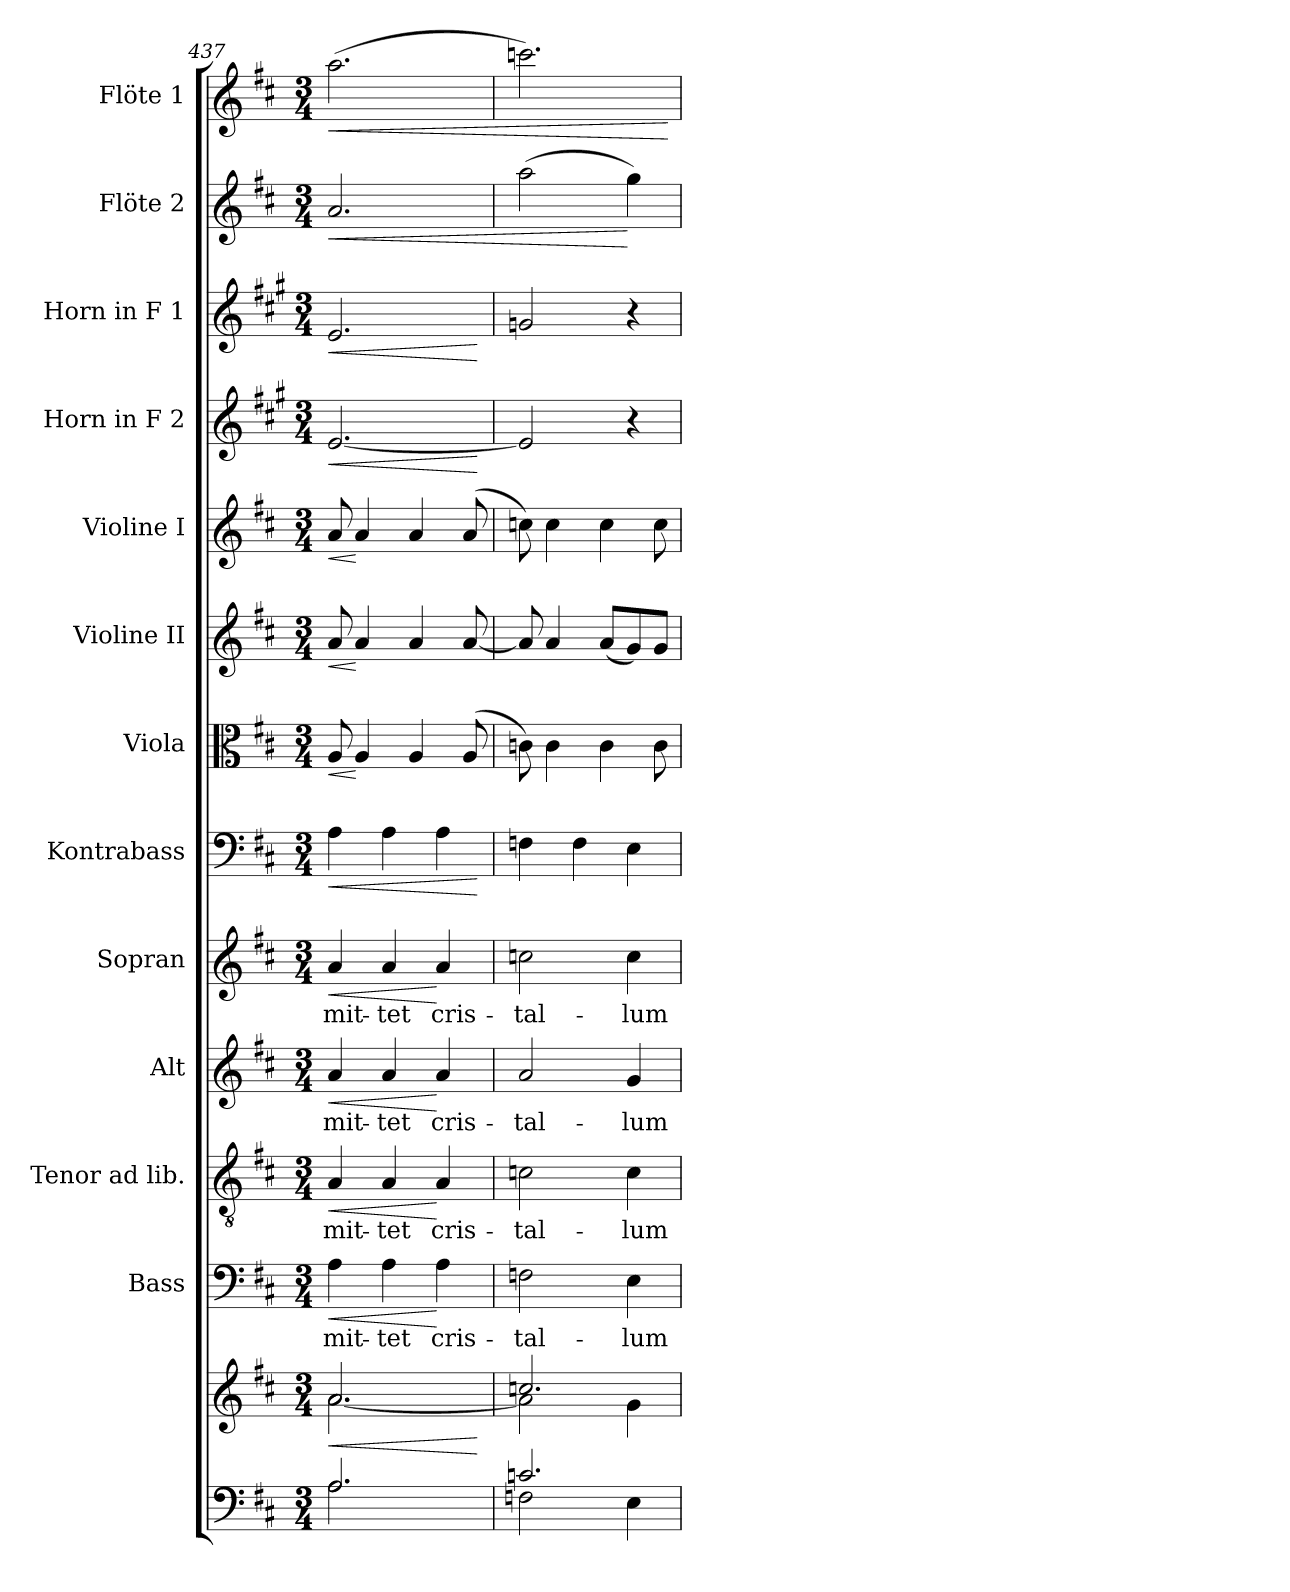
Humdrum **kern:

**kern	**kern	**dynam	**kern	**text	**dynam	**kern	**text	**dynam	**kern	**text	**dynam	**kern	**text	**dynam	**kern	**dynam	**kern	**dynam	**kern	**dynam	**kern	**dynam	**kern	**dynam	**kern	**dynam	**kern	**dynam	**kern	**dynam
*part13	*part13	*part13	*part12	*part12	*part12	*part11	*part11	*part11	*part10	*part10	*part10	*part9	*part9	*part9	*part8	*part8	*part7	*part7	*part6	*part6	*part5	*part5	*part4	*part4	*part3	*part3	*part2	*part2	*part1	*part1
*staff14	*staff13	*staff13/14	*staff12	*staff12	*staff12	*staff11	*staff11	*staff11	*staff10	*staff10	*staff10	*staff9	*staff9	*staff9	*staff8	*staff8	*staff7	*staff7	*staff6	*staff6	*staff5	*staff5	*staff4	*staff4	*staff3	*staff3	*staff2	*staff2	*staff1	*staff1
*	*	*	*I"Bass	*	*	*I"Tenor ad lib.	*	*	*I"Alt	*	*	*I"Sopran	*	*	*I"Kontrabass	*	*I"Viola	*	*I"Violine II	*	*I"Violine I	*	*I"Horn in F 2	*	*I"Horn in F 1	*	*I"Flöte 2	*	*I"Flöte 1	*
*	*	*	*I'B.	*	*	*I'T.	*	*	*I'A.	*	*	*I'S.	*	*	*I'Kb.	*	*I'Vla.	*	*I'Vl. II	*	*I'Vl. I	*	*	*	*	*	*I'Fl. 2	*	*I'Fl. 1	*
*clefF4	*clefG2	*	*clefF4	*	*	*clefGv2	*	*	*clefG2	*	*	*clefG2	*	*	*clefF4	*	*clefC3	*	*clefG2	*	*clefG2	*	*clefG2	*	*clefG2	*	*clefG2	*	*clefG2	*
*	*	*	*	*	*	*	*	*	*	*	*	*	*	*	*ITrd7c12	*	*	*	*	*	*	*	*ITrd4c7	*	*ITrd4c7	*	*	*	*	*
*k[f#c#]	*k[f#c#]	*	*k[f#c#]	*	*	*k[f#c#]	*	*	*k[f#c#]	*	*	*k[f#c#]	*	*	*k[f#c#]	*	*k[f#c#]	*	*k[f#c#]	*	*k[f#c#]	*	*k[f#c#]	*	*k[f#c#]	*	*k[f#c#]	*	*k[f#c#]	*
*D:	*D:	*	*D:	*	*	*D:	*	*	*D:	*	*	*D:	*	*	*D:	*	*D:	*	*D:	*	*D:	*	*D:	*	*D:	*	*D:	*	*D:	*
*M3/4	*M3/4	*	*M3/4	*	*	*M3/4	*	*	*M3/4	*	*	*M3/4	*	*	*M3/4	*	*M3/4	*	*M3/4	*	*M3/4	*	*M3/4	*	*M3/4	*	*M3/4	*	*M3/4	*
=437	=437	=437	=437	=437	=437	=437	=437	=437	=437	=437	=437	=437	=437	=437	=437	=437	=437	=437	=437	=437	=437	=437	=437	=437	=437	=437	=437	=437	=437	=437
*^	*	*	*	*	*	*	*	*	*	*	*	*	*	*	*	*	*	*	*	*	*	*	*	*	*	*	*	*	*	*
!	!	!	!LO:HP:b	!	!LO:LY:b	!LO:HP:b	!	!LO:LY:b	!LO:HP:b	!	!LO:LY:b	!LO:HP:b	!	!LO:LY:b	!LO:HP:b	!	!LO:HP:b	!	!LO:HP:b	!	!LO:HP:b	!	!LO:HP:b	!	!LO:HP:b	!	!LO:HP:b	!	!LO:HP:b	!	!LO:HP:b
*	*	*^	*	*	*	*	*	*	*	*	*	*	*	*	*	*	*	*	*	*	*	*	*	*	*	*	*	*	*	*	*
2.A/	2.A\	2.a/	[<2.a\	<	4A\	-mit-	<	4A/	-mit-	<	4a/	-mit-	<	4a/	-mit-	<	4AA\	<	8A/	<	8a/	<	8a/	<	[2.A/	<	2.A/	<	2.a/	<	(>2.aa\	<
.	.	.	.	.	.	.	.	.	.	.	.	.	.	.	.	.	.	.	4A/	[	4a/	[	4a/	[	.	.	.	.	.	.	.	.
!	!	!	!	!	!	!LO:LY:b	!	!	!LO:LY:b	!	!	!LO:LY:b	!	!	!LO:LY:b	!	!	!	!	!	!	!	!	!	!	!	!	!	!	!	!	!
.	.	.	.	.	4A\	-tet	.	4A/	-tet	.	4a/	-tet	.	4a/	-tet	.	4AA\	.	.	.	.	.	.	.	.	.	.	.	.	.	.	.
.	.	.	.	.	.	.	.	.	.	.	.	.	.	.	.	.	.	.	4A/	.	4a/	.	4a/	.	.	.	.	.	.	.	.	.
!	!	!	!	!	!	!LO:LY:b	!	!	!LO:LY:b	!	!	!LO:LY:b	!	!	!LO:LY:b	!	!	!	!	!	!	!	!	!	!	!	!	!	!	!	!	!
.	.	.	.	.	4A\	cris-	[	4A/	cris-	[	4a/	cris-	[	4a/	cris-	[	4AA\	.	.	.	.	.	.	.	.	.	.	.	.	.	.	.
.	.	.	.	.	.	.	.	.	.	.	.	.	.	.	.	.	.	.	(8A/	.	[8a/	.	(8a/	.	.	.	.	.	.	.	.	.
*v	*v	*	*	*	*	*	*	*	*	*	*	*	*	*	*	*	*	*	*	*	*	*	*	*	*	*	*	*	*	*	*	*
*	*v	*v	*	*	*	*	*	*	*	*	*	*	*	*	*	*	*	*	*	*	*	*	*	*	*	*	*	*	*	*	*
.	.	[	.	.	.	.	.	.	.	.	.	.	.	.	.	[	.	.	.	.	.	.	.	[	.	[	.	.	.	.
!!LO:PB:g=z
=438	=438	=438	=438	=438	=438	=438	=438	=438	=438	=438	=438	=438	=438	=438	=438	=438	=438	=438	=438	=438	=438	=438	=438	=438	=438	=438	=438	=438	=438	=438
*^	*^	*	*	*	*	*	*	*	*	*	*	*	*	*	*	*	*	*	*	*	*	*	*	*	*	*	*	*	*	*
!	!	!	!	!	!	!LO:LY:b	!	!	!LO:LY:b	!	!	!LO:LY:b	!	!	!LO:LY:b	!	!	!	!	!	!	!	!	!	!	!	!	!	!	!	!	!
2.cn/	2Fn\	2.ccn/	2a\]	.	2Fn\	-tal-	.	2cn\	-tal-	.	2a/	-tal-	.	2ccn\	-tal-	.	4FFn\	.	8cn\)	.	8a/]	.	8ccn\)	.	2A/]	.	2cn/	.	(>2aa\	.	2.cccn\)	.
.	.	.	.	.	.	.	.	.	.	.	.	.	.	.	.	.	.	.	4c\	.	4a/	.	4cc\	.	.	.	.	.	.	.	.	.
.	.	.	.	.	.	.	.	.	.	.	.	.	.	.	.	.	4FF\	.	.	.	.	.	.	.	.	.	.	.	.	.	.	.
.	.	.	.	.	.	.	.	.	.	.	.	.	.	.	.	.	.	.	4c\	.	(<8a/L	.	4cc\	.	.	.	.	.	.	.	.	.
!	!	!	!	!	!	!LO:LY:b	!	!	!LO:LY:b	!	!	!LO:LY:b	!	!	!LO:LY:b	!	!	!	!	!	!	!	!	!	!	!	!	!	!	!	!	!
.	4E\	.	4g\	.	4E\	-lum	.	4c\	-lum	.	4g/	-lum	.	4cc\	-lum	.	4EE\	.	.	.	8g/)	.	.	.	4r	.	4r	.	4gg\)	[	.	.
.	.	.	.	.	.	.	.	.	.	.	.	.	.	.	.	.	.	.	8c\	.	8g/J	.	8cc\	.	.	.	.	.	.	.	.	.
*v	*v	*	*	*	*	*	*	*	*	*	*	*	*	*	*	*	*	*	*	*	*	*	*	*	*	*	*	*	*	*	*	*
*	*v	*v	*	*	*	*	*	*	*	*	*	*	*	*	*	*	*	*	*	*	*	*	*	*	*	*	*	*	*	*	*
.	.	.	.	.	.	.	.	.	.	.	.	.	.	.	.	.	.	.	.	.	.	.	.	.	.	.	.	.	.	[
=	=	=	=	=	=	=	=	=	=	=	=	=	=	=	=	=	=	=	=	=	=	=	=	=	=	=	=	=	=	=
*-	*-	*-	*-	*-	*-	*-	*-	*-	*-	*-	*-	*-	*-	*-	*-	*-	*-	*-	*-	*-	*-	*-	*-	*-	*-	*-	*-	*-	*-	*-
